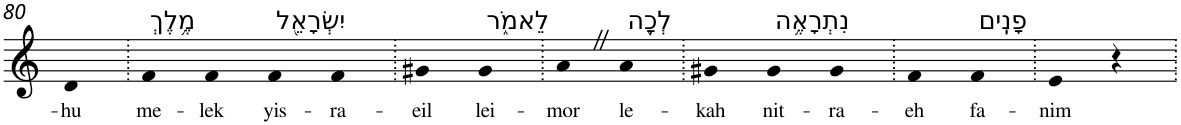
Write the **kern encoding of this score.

**kern	**text
*part1	*part1
*staff1	*staff1
*I"Piano	*
*I'Pno	*
!!LO:PB:g=z
*clefG2	*
*k[]	*
=80	=80
!	!LO:LY:b
4d	-hu
=81.	=81.
!LO:TX:a:t=מֶ֥לֶךְ	!
!	!LO:LY:b
4f	me-
!	!LO:LY:b
4f	-lek
!LO:TX:a:t=יִשְׂרָאֵ֖ל	!
!	!LO:LY:b
4f	yis-
!	!LO:LY:b
4f	-ra-
=82.	=82.
!	!LO:LY:b
4g#X	-eil
!LO:TX:a:t=לֵאמֹ֑ר	!
!	!LO:LY:b
4g#	lei-
=83.	=83.
!	!LO:LY:b
4aZ	-mor
!LO:TX:a:t=לְכָ֖ה	!
!	!LO:LY:b
4a	le-
=84.	=84.
!	!LO:LY:b
4g#X	-kah
!LO:TX:a:t=נִתְרָאֶ֥ה	!
!	!LO:LY:b
4g#	nit-
!	!LO:LY:b
4g#	-ra-
=85.	=85.
!	!LO:LY:b
4f	-eh
!LO:TX:a:t=פָנִֽים	!
!	!LO:LY:b
4f	fa-
=86.	=86.
!	!LO:LY:b
4e	-nim
4r	.
=.	=.
*-	*-
